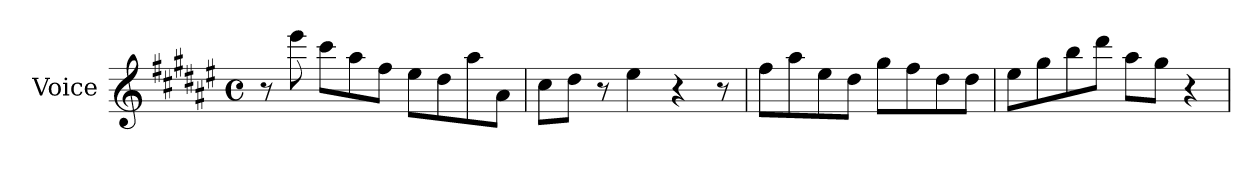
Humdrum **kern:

**kern
*part1
*staff1
*I"Voice
*I'Voice
*clefG2
*k[f#c#g#d#a#e#]
*M4/4
*met(c)
=1
8r
8eee#\
8ccc#\L
8aa#\
8ff#\J
8ee#\L
8dd#\
8aa#\
8a#\J
=2
8cc#\L
8dd#\J
8r
4ee#\
4r
8r
=3
8ff#\L
8aa#\
8ee#\
8dd#\J
8gg#\L
8ff#\
8dd#\
8dd#\J
=4
8ee#\L
8gg#\
8bb\
8ddd#\J
8aa#\L
8gg#\J
4r
=
*-
